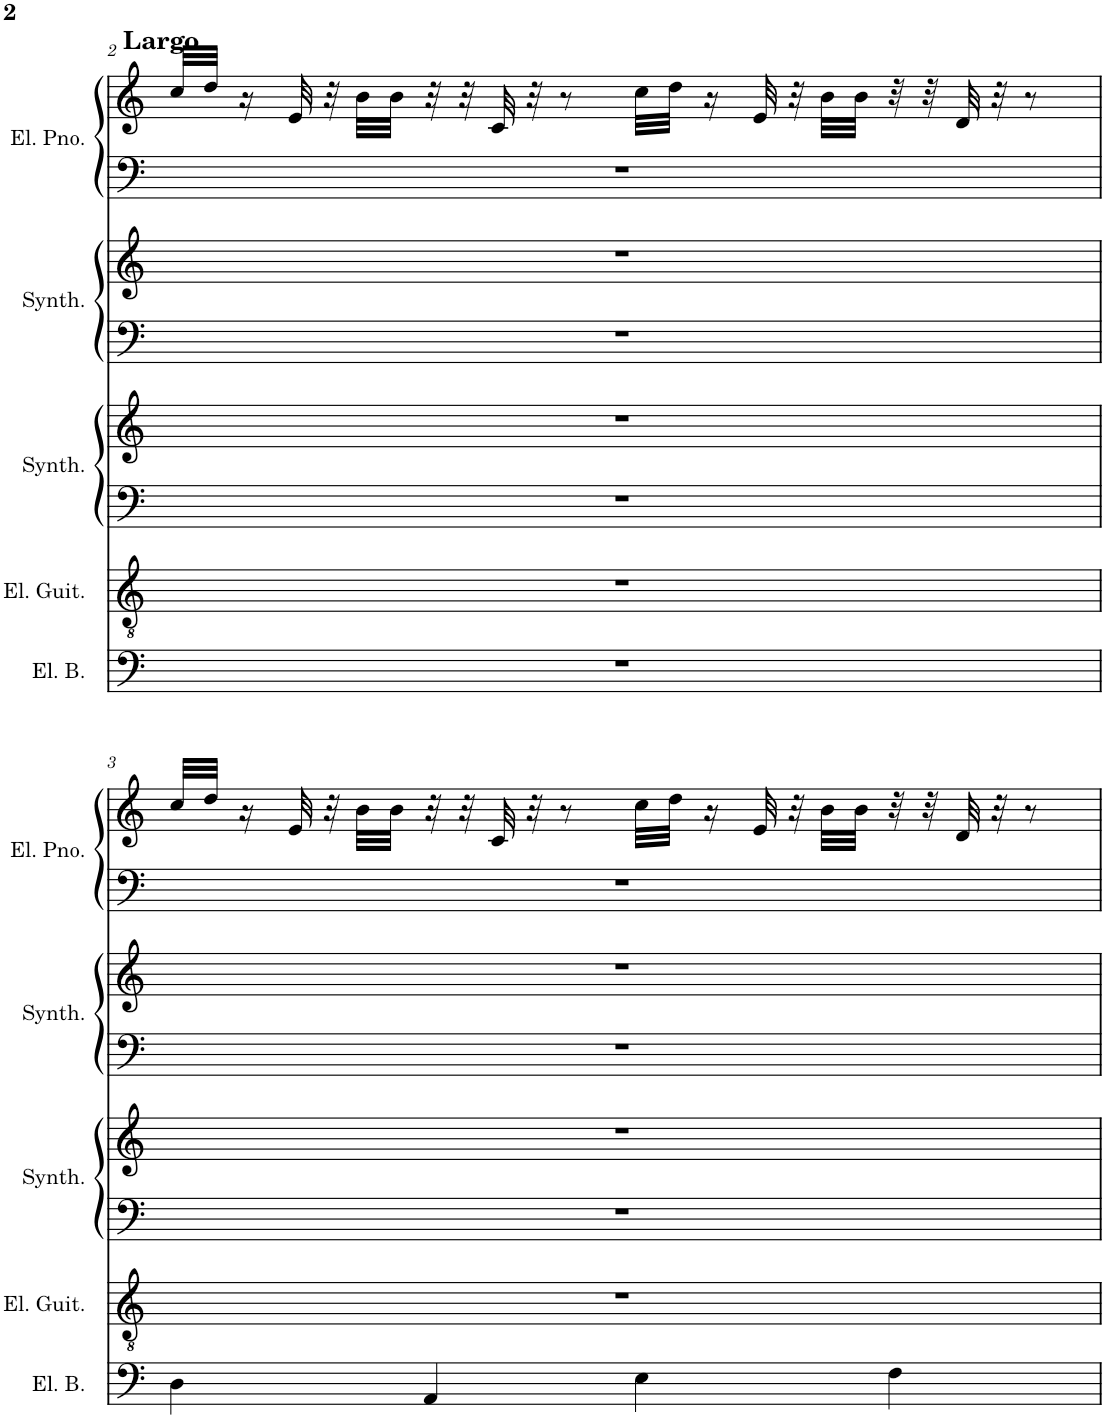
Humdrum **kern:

**kern	**kern	**kern	**kern	**kern	**kern	**kern	**kern
*part5	*part4	*part3	*part3	*part2	*part2	*part1	*part1
*staff8	*staff7	*staff6	*staff5	*staff4	*staff3	*staff2	*staff1
*I"Electric Bass	*I"Electric Guitar	*I"Sci-fi Synthesizer	*	*I"Effect Synthesizer	*	*I"Electric Piano	*
*I'El. B.	*I'El. Guit.	*I'Synth.	*	*I'Synth.	*	*I'El. Pno.	*
!!LO:PB:g=z
*clefF4	*clefGv2	*clefF4	*clefG2	*clefF4	*clefG2	*clefF4	*clefG2
*Trd7c12	*	*	*	*	*	*	*
*k[]	*k[]	*k[]	*k[]	*k[]	*k[]	*k[]	*k[]
*M4/4	*M4/4	*M4/4	*M4/4	*M4/4	*M4/4	*M4/4	*M4/4
=2	=2	=2	=2	=2	=2	=2	=2
!	!	!	!	!	!	!	!LO:TX:a:B:t=Largo
1r	1r	1r	1r	1r	1r	1r	32cc/LLL
.	.	.	.	.	.	.	32dd/JJJ
.	.	.	.	.	.	.	16ra
.	.	.	.	.	.	.	32e/
.	.	.	.	.	.	.	32ra
.	.	.	.	.	.	.	32b\LLL
.	.	.	.	.	.	.	32b\JJJ
.	.	.	.	.	.	.	32ra
.	.	.	.	.	.	.	32ra
.	.	.	.	.	.	.	32c/
.	.	.	.	.	.	.	32ra
.	.	.	.	.	.	.	8ra
.	.	.	.	.	.	.	32cc\LLL
.	.	.	.	.	.	.	32dd\JJJ
.	.	.	.	.	.	.	16ra
.	.	.	.	.	.	.	32e/
.	.	.	.	.	.	.	32ra
.	.	.	.	.	.	.	32b\LLL
.	.	.	.	.	.	.	32b\JJJ
.	.	.	.	.	.	.	32r
.	.	.	.	.	.	.	32r
.	.	.	.	.	.	.	32d/
.	.	.	.	.	.	.	32ra
.	.	.	.	.	.	.	8ra
!!LO:LB:g=z
=3	=3	=3	=3	=3	=3	=3	=3
4D\	1r	1r	1r	1r	1r	1r	32cc/LLL
.	.	.	.	.	.	.	32dd/JJJ
.	.	.	.	.	.	.	16ra
.	.	.	.	.	.	.	32e/
.	.	.	.	.	.	.	32ra
.	.	.	.	.	.	.	32b\LLL
.	.	.	.	.	.	.	32b\JJJ
4AA/	.	.	.	.	.	.	32ra
.	.	.	.	.	.	.	32ra
.	.	.	.	.	.	.	32c/
.	.	.	.	.	.	.	32ra
.	.	.	.	.	.	.	8ra
4E\	.	.	.	.	.	.	32cc\LLL
.	.	.	.	.	.	.	32dd\JJJ
.	.	.	.	.	.	.	16ra
.	.	.	.	.	.	.	32e/
.	.	.	.	.	.	.	32ra
.	.	.	.	.	.	.	32b\LLL
.	.	.	.	.	.	.	32b\JJJ
4F\	.	.	.	.	.	.	32r
.	.	.	.	.	.	.	32r
.	.	.	.	.	.	.	32d/
.	.	.	.	.	.	.	32ra
.	.	.	.	.	.	.	8ra
=	=	=	=	=	=	=	=
*-	*-	*-	*-	*-	*-	*-	*-
